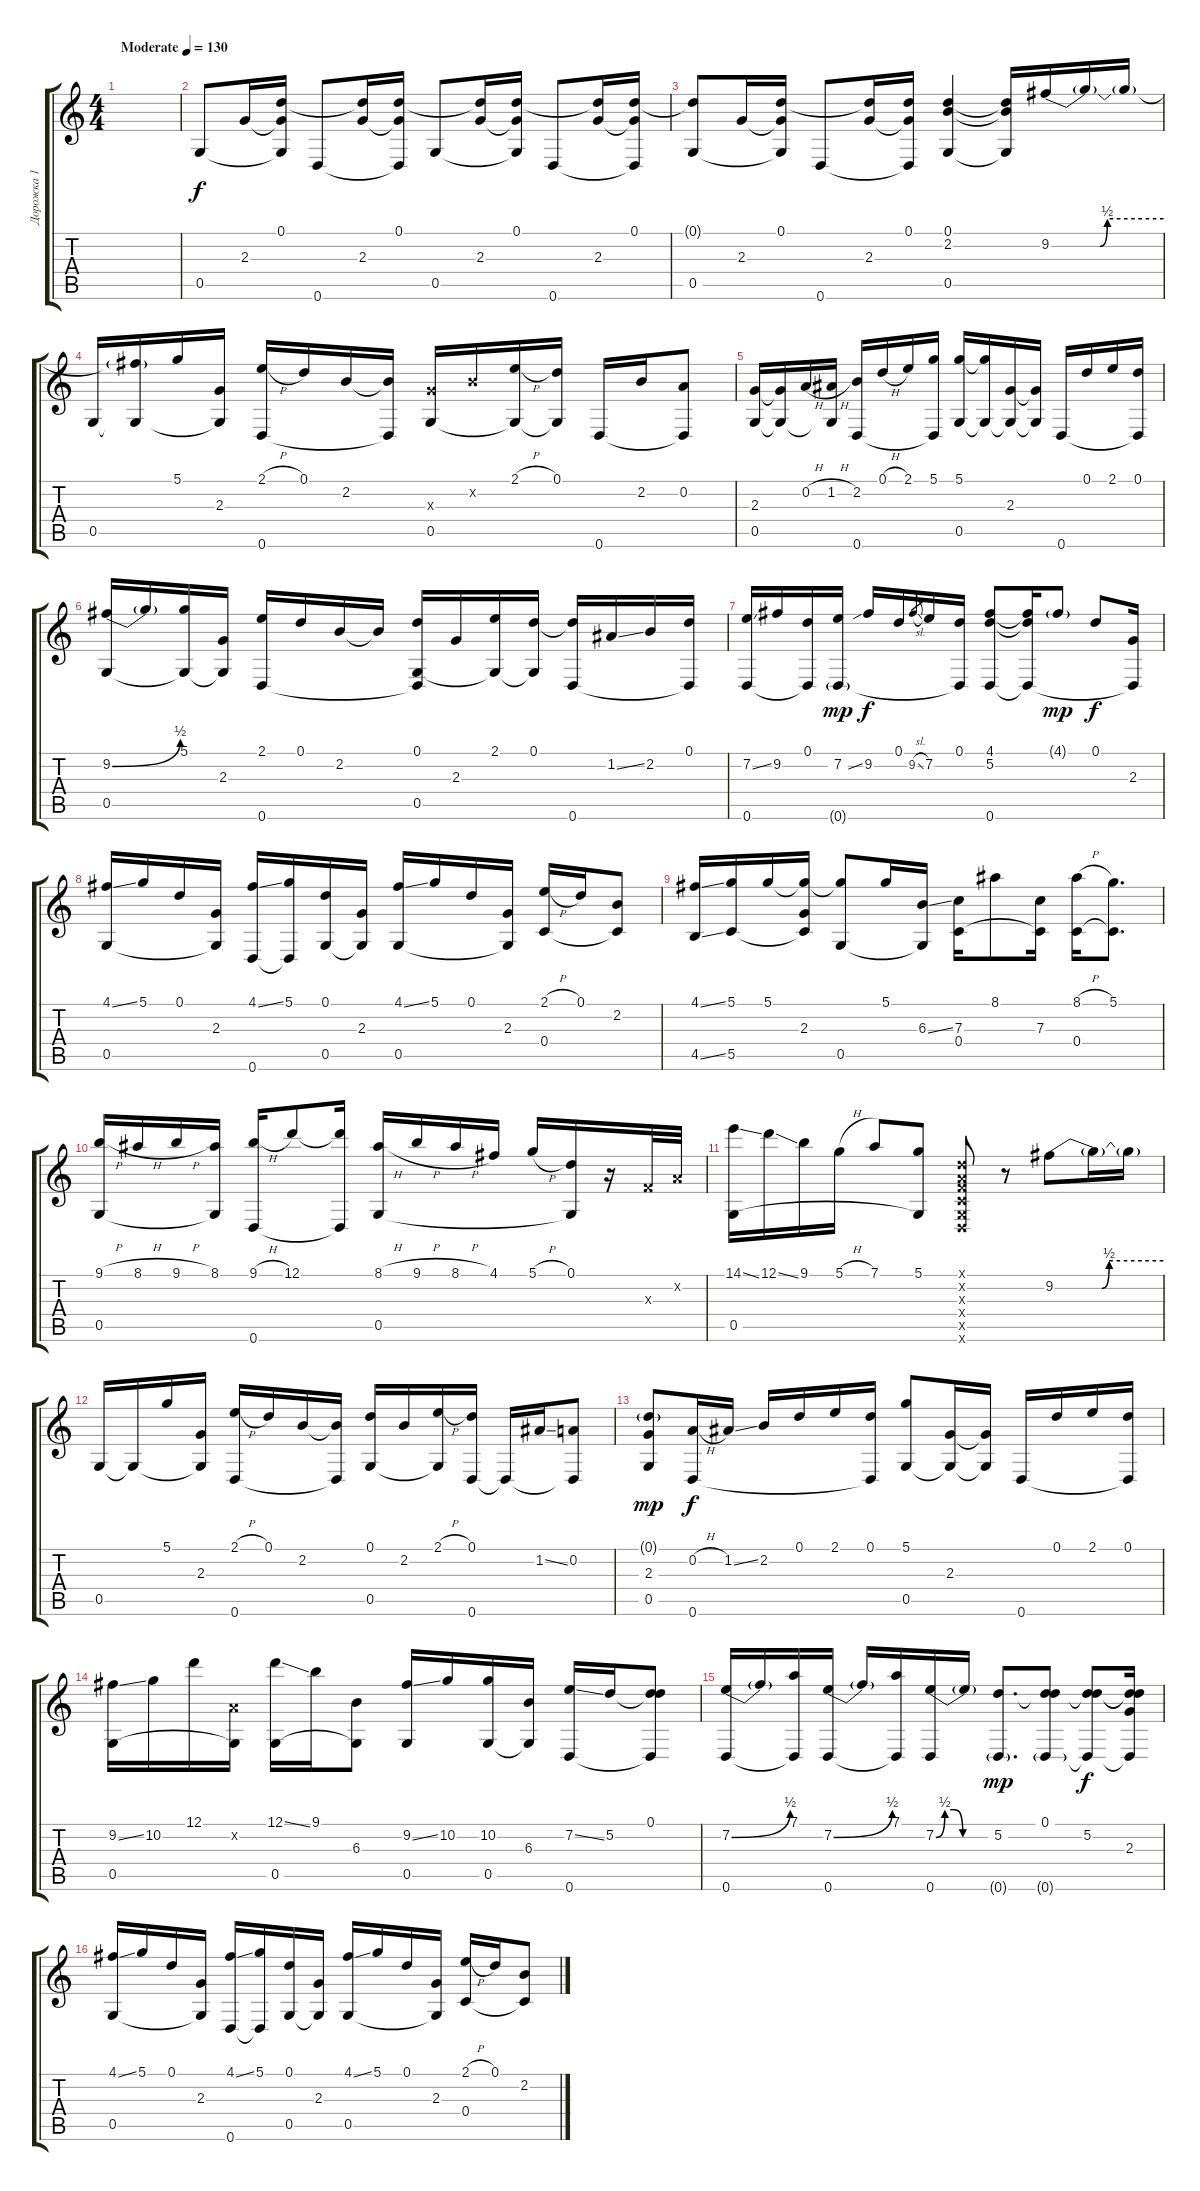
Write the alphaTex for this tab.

\track ("Дорожка 1" "Дорожка 1") {instrument electricguitarclean}
\staff {score tabs}
\tuning (D4 A3 F3 C3 G2 D2) {hide}
\ts (4 4)
\tempo (130 "Moderate")
\clef g2
\ks c
|
0.5.8 2.3.16 (0.1 2.3{t} 0.5{t}).16 0.6.8 (0.1{t} 2.3).16 (0.1 2.3{t} 0.6{t}).16 0.5.8 (0.1{t} 2.3).16 (0.1 2.3{t} 0.5{t}).16 0.6.8 (0.1{t} 2.3).16 (0.1 2.3{t} 0.6{t}).16 |
(0.1{t} 0.5).8 2.3.16 (0.1 2.3{t} 0.5{t}).16 0.6.8 (0.1{t} 2.3).16 (0.1 2.3{t} 0.6{t}).16 (0.1 2.2 0.5).4 (0.1{t} 2.2{t} 0.5{t}).16 9.2{be (custom 0 0 15 0 26 0 30 2 60 2)}.16 9.2{t}.16 9.2{t}.16 |
0.5.16 (9.2{t} 0.5{t}).16 5.1.16 (2.3 0.5{t}).16 (2.1{h} 0.6).16 0.1.16 2.2.16 (2.2{t} 0.6{t}).16 (2.3{x} 0.5).16 2.2{x}.16 (2.1{h} 0.5{t}).16 (0.1 0.5{t}).16 0.6.16 2.2.16 (0.2 0.6{t}).8 |
(2.3 0.5).16 (2.3{t} 0.5{t}).16 0.2{h}.16 (1.2{h} 0.5{t}).16 (2.2 0.6).16 0.1{h}.16 2.1.16 (5.1 0.6{t}).16 (5.1 0.5).16 (5.1{t} 0.5{t}).16 (2.3 0.5{t}).16 (2.3{t} 0.5{t}).16 0.6.16 0.1.16 2.1.16 (0.1 0.6{t}).16 |
(9.2{be (bend 0 0 60 2)} 0.5).16 9.2{t}.16 (5.1 0.5{t}).16 (2.3 0.5{t}).16 (2.1 0.6).16 0.1.16 2.2.16 2.2{t}.16 (0.1 0.5 0.6{t}).16 2.3.16 (2.1 0.5{t}).16 (0.1 0.5{t}).16 (0.1{t} 0.6).16 1.2{ss}.16 2.2.16 (0.1 0.6{t}).16 |
(7.2{ss} 0.6).16 9.2.16 (0.1 0.6{t}).16 (7.2{ss} 0.6{g}).16{dy mp} 9.2.16{dy f} 0.1.16 9.2{sl}.8{gr} 7.2.16 (0.1 0.6{t}).16 (4.1 5.2 0.6).8 (4.1{t} 5.2{t} 0.6{t}).16 4.1{g}.8{dy mp} 0.1.8{dy f} (2.3 0.6{t}).16 |
(4.1{ss} 0.5).16 5.1.16 0.1.16 (2.3 0.5{t}).16 (4.1{ss} 0.6).16 (5.1 0.6{t}).16 (0.1 0.5).16 (2.3 0.5{t}).16 (4.1{ss} 0.5).16 5.1.16 0.1.16 (2.3 0.5{t}).16 (2.1{h} 0.4).16 0.1.16 (2.2 0.4{t}).8 |
(4.1{ss} 4.5{ss}).16 (5.1 5.5).16 5.1.16 (5.1{t} 2.3 5.5{t}).16 (5.1{t} 0.5).8 5.1.16 (6.3{ss} 0.5{t}).16 (7.3 0.4).16 8.1.8 (7.3 0.4{t}).16 (8.1{h} 0.4).16 (5.1 0.4{t}).8{d} |
(9.1{h} 0.5).16 8.1{h}.16 9.1{h}.16 (8.1 0.5{t}).16 (9.1{h} 0.6).16 12.1.8 (12.1{t} 0.6{t}).16 (8.1{h} 0.5).16 9.1{h}.16 8.1{h}.16 4.1.16 5.1{h}.16 (0.1 0.5{t}).16 r.16 0.3{x}.32 0.2{x}.32 |
(14.1{ss} 0.5).16 12.1{ss}.16 9.1.16 5.1{h}.16 7.1.8 (5.1 0.5{t}).8 (0.1{x} 0.2{x} 0.3{x} 0.4{x} 0.5{x} 0.6{x}).8 r.8 9.2{be (custom 0 0 15 0 26 0 30 2 60 2)}.8 9.2{t}.16 9.2{t}.16 |
0.5.16 0.5{t}.16 5.1.16 (2.3 0.5{t}).16 (2.1{h} 0.6).16 0.1.16 2.2.16 (2.2{t} 0.6{t}).16 (0.1 0.5).16 2.2.16 (2.1{h} 0.5{t}).16 (0.1 0.6).16 0.6{t}.16 1.2{ss}.16 (0.2 0.6{t}).8 |
(0.1{g} 2.3 0.5).8{dy mp} (0.2{h} 0.6).16{dy f} 1.2{ss}.16 2.2.16 0.1.16 2.1.16 (0.1 0.6{t}).16 (5.1 0.5).8 (2.3 0.5{t}).16 (2.3{t} 0.5{t}).16 0.6.16 0.1.16 2.1.16 (0.1 0.6{t}).16 |
(9.2{ss} 0.5).16 10.2.16 12.1.16 (0.2{x} 0.5{t}).16 (12.1{ss} 0.5).16 9.1.16 (6.3 0.5{t}).8 (9.2{ss} 0.5).16 10.2.16 (10.2 0.5).16 (6.3 0.5{t}).16 (7.2{ss} 0.6).16 5.2.16 (0.1 5.2{t} 0.6{t}).8 |
(7.2{be (bend 0 0 60 2)} 0.6).16 7.2{t}.16 (7.1 0.6{t}).16 (7.2{be (bend 0 0 60 2)} 0.6).16 7.2{t}.16 (7.1 0.6{t}).16 (7.2{be (custom 0 0 10 2 20 2 30 0 60 0)} 0.6).16 7.2{t}.16 (5.2 0.6{g}).8{d dy mp} (0.1 5.2{t} 0.6{g}).8 (0.1{t} 5.2 0.6{t}).8{dy f} (0.1{t} 5.2{t} 2.3 0.6{t}).16 |
(4.1{ss} 0.5).16 5.1.16 0.1.16 (2.3 0.5{t}).16 (4.1{ss} 0.6).16 (5.1 0.6{t}).16 (0.1 0.5).16 (2.3 0.5{t}).16 (4.1{ss} 0.5).16 5.1.16 0.1.16 (2.3 0.5{t}).16 (2.1{h} 0.4).16 0.1.16 (2.2 0.4{t}).8
